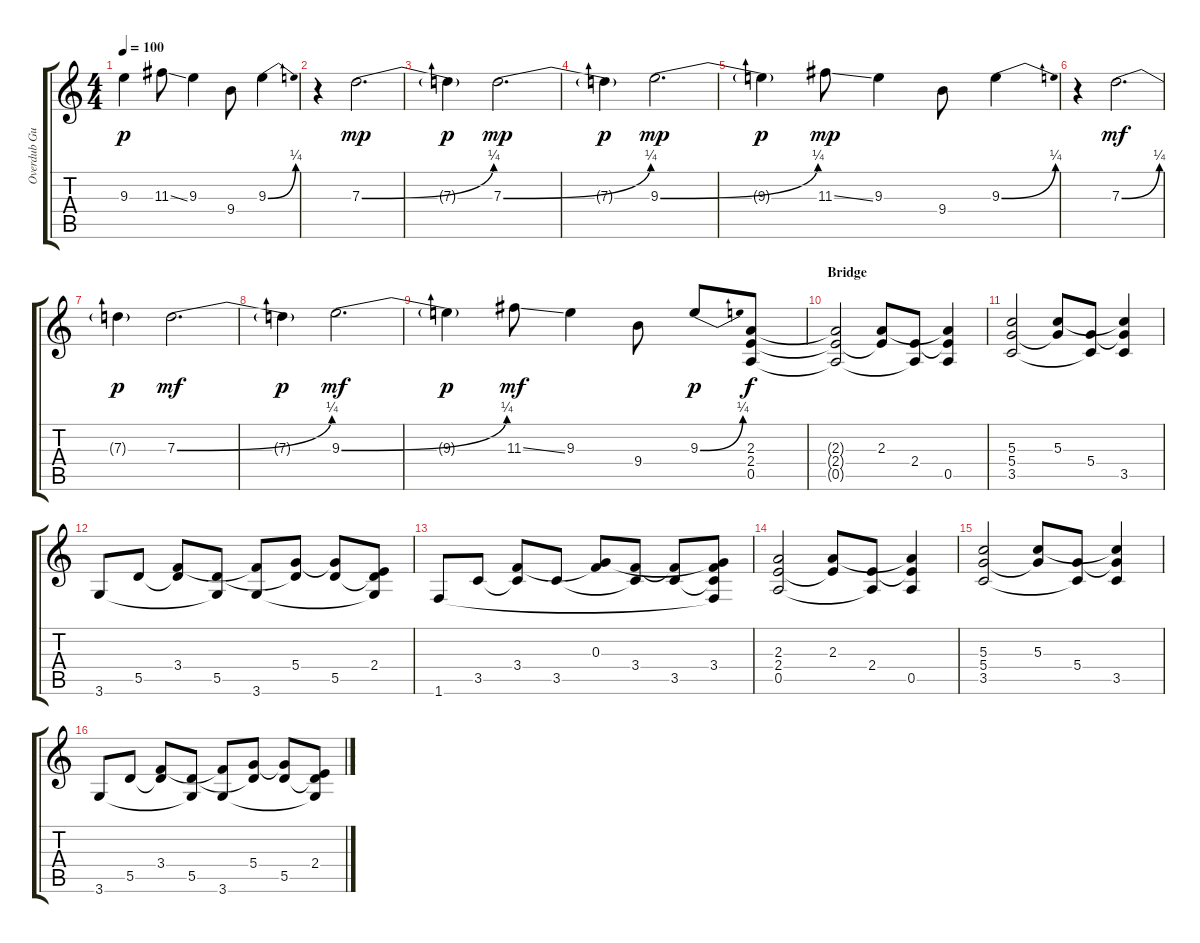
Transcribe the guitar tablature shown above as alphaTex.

\track ("Overdub Guitar" "Overdub Gu") {instrument overdrivenguitar}
\staff {score tabs}
\tuning (E4 B3 G3 D3 A2 E2) {hide}
\ts (4 4)
\tempo 100
\clef g2
\ks c
9.3{t}.4{dy p} 11.3{ss}.8 9.3.4 9.4.8 9.3{be (bend 0 0 60 1)}.4 |
r.4 7.3{be (bend 0 0 60 1)}.2{d dy mp} |
7.3{t}.4{dy p} 7.3{be (bend 0 0 60 1)}.2{d dy mp} |
7.3{t}.4{dy p} 9.3{be (bend 0 0 60 1)}.2{d dy mp} |
9.3{t}.4{dy p} 11.3{ss}.8{dy mp} 9.3.4 9.4.8 9.3{be (bend 0 0 60 1)}.4 |
r.4 7.3{be (bend 0 0 60 1)}.2{d dy mf} |
7.3{t}.4{dy p} 7.3{be (bend 0 0 60 1)}.2{d dy mf} |
7.3{t}.4{dy p} 9.3{be (bend 0 0 60 1)}.2{d dy mf} |
9.3{t}.4{dy p} 11.3{ss}.8{dy mf} 9.3.4 9.4.8 9.3{be (bend 0 0 60 1)}.8{dy p} (2.3 2.4 0.5).8{dy f} |
\section ("" "Bridge")
(2.3{t} 2.4{t} 0.5{t}).2 (2.3 2.4{t}).8 (2.4 0.5{t}).8 (2.3{t} 2.4{t} 0.5).4 |
(5.3 5.4 3.5).2 (5.3 5.4{t}).8 (5.4 3.5{t}).8 (5.3{t} 5.4{t} 3.5).4 |
3.6.8 5.5.8 (3.4 5.5{t}).8 (5.5 3.6{t}).8 (3.4{t} 3.6).8 (5.4 5.5{t}).8 (5.4{t} 5.5).8 (2.4 5.5{t} 3.6{t}).8 |
1.6.8 3.5.8 (3.4 3.5{t}).8 3.5.8 (0.3 3.4{t}).8 (3.4 3.5{t}).8 (3.4{t} 3.5).8 (0.3{t} 3.4 3.5{t} 1.6{t}).8 |
(2.3 2.4 0.5).2 (2.3 2.4{t}).8 (2.4 0.5{t}).8 (2.3{t} 2.4{t} 0.5).4 |
(5.3 5.4 3.5).2 (5.3 5.4{t}).8 (5.4 3.5{t}).8 (5.3{t} 5.4{t} 3.5).4 |
3.6.8 5.5.8 (3.4 5.5{t}).8 (5.5 3.6{t}).8 (3.4{t} 3.6).8 (5.4 5.5{t}).8 (5.4{t} 5.5).8 (2.4 5.5{t} 3.6{t}).8
